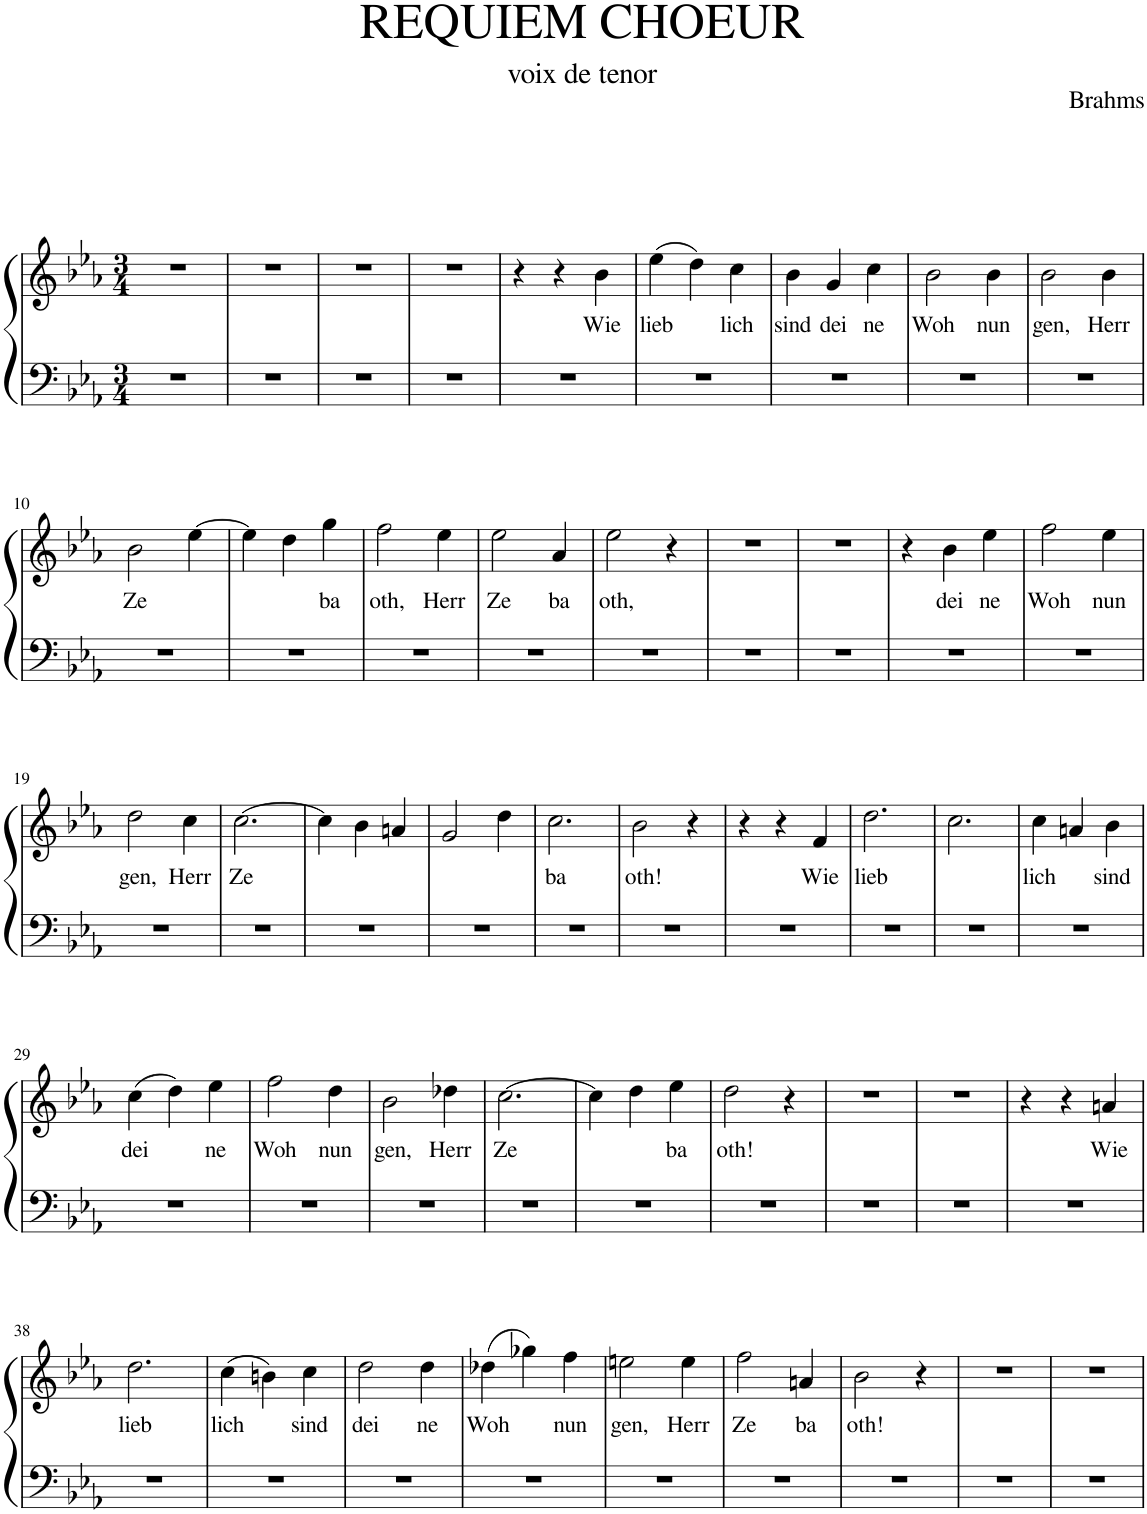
**kern	**kern	**text
*part1	*part1	*part1
*staff2	*staff1	*staff1
*I"Piano	*	*
*I'Pno.	*	*
*clefF4	*clefG2	*
*k[b-e-a-]	*k[b-e-a-]	*
*M3/4	*M3/4	*
=1	=1	=1
2.r	2.r	.
=2	=2	=2
2.r	2.r	.
=3	=3	=3
2.r	2.r	.
=4	=4	=4
2.r	2.r	.
=5	=5	=5
2.r	4r	.
.	4r	.
!	!	!LO:LY:b
.	4b-\	Wie
=6	=6	=6
!	!	!LO:LY:b
2.r	(4ee-\	lieb
.	4dd\)	.
!	!	!LO:LY:b
.	4cc\	lich
=7	=7	=7
!	!	!LO:LY:b
2.r	4b-\	sind
!	!	!LO:LY:b
.	4g/	dei
!	!	!LO:LY:b
.	4cc\	ne
=8	=8	=8
!	!	!LO:LY:b
2.r	2b-\	Woh
!	!	!LO:LY:b
.	4b-\	nun
=9	=9	=9
!	!	!LO:LY:b
2.r	2b-\	gen,
!	!	!LO:LY:b
.	4b-\	Herr
!!LO:LB:g=z
=10	=10	=10
!	!	!LO:LY:b
2.r	2b-\	Ze
.	[4ee-\	.
=11	=11	=11
2.r	4ee-\]	.
.	4dd\	.
!	!	!LO:LY:b
.	4gg\	ba
=12	=12	=12
!	!	!LO:LY:b
2.r	2ff\	oth,
!	!	!LO:LY:b
.	4ee-\	Herr
=13	=13	=13
!	!	!LO:LY:b
2.r	2ee-\	Ze
!	!	!LO:LY:b
.	4a-/	ba
=14	=14	=14
!	!	!LO:LY:b
2.r	2ee-\	oth,
.	4r	.
=15	=15	=15
2.r	2.r	.
=16	=16	=16
2.r	2.r	.
=17	=17	=17
2.r	4r	.
!	!	!LO:LY:b
.	4b-\	dei
!	!	!LO:LY:b
.	4ee-\	ne
=18	=18	=18
!	!	!LO:LY:b
2.r	2ff\	Woh
!	!	!LO:LY:b
.	4ee-\	nun
!!LO:LB:g=z
=19	=19	=19
!	!	!LO:LY:b
2.r	2dd\	gen,
!	!	!LO:LY:b
.	4cc\	Herr
=20	=20	=20
!	!	!LO:LY:b
2.r	[2.cc\	Ze
=21	=21	=21
2.r	4cc\]	.
.	4b-\	.
.	4an/	.
=22	=22	=22
2.r	2g/	.
.	4dd\	.
=23	=23	=23
!	!	!LO:LY:b
2.r	2.cc\	ba
=24	=24	=24
!	!	!LO:LY:b
2.r	2b-\	oth!
.	4r	.
=25	=25	=25
2.r	4r	.
.	4r	.
!	!	!LO:LY:b
.	4f/	Wie
=26	=26	=26
!	!	!LO:LY:b
2.r	2.dd\	lieb
=27	=27	=27
2.r	2.cc\	.
=28	=28	=28
!	!	!LO:LY:b
2.r	4cc\	lich
.	4an/	.
!	!	!LO:LY:b
.	4b-\	sind
!!LO:LB:g=z
=29	=29	=29
!	!	!LO:LY:b
2.r	(4cc\	dei
.	4dd\)	.
!	!	!LO:LY:b
.	4ee-\	ne
=30	=30	=30
!	!	!LO:LY:b
2.r	2ff\	Woh
!	!	!LO:LY:b
.	4dd\	nun
=31	=31	=31
!	!	!LO:LY:b
2.r	2b-\	gen,
!	!	!LO:LY:b
.	4dd-X\	Herr
=32	=32	=32
!	!	!LO:LY:b
2.r	[2.cc\	Ze
=33	=33	=33
2.r	4cc\]	.
.	4dd\	.
!	!	!LO:LY:b
.	4ee-\	ba
=34	=34	=34
!	!	!LO:LY:b
2.r	2dd\	oth!
.	4r	.
=35	=35	=35
2.r	2.r	.
=36	=36	=36
2.r	2.r	.
=37	=37	=37
2.r	4r	.
.	4r	.
!	!	!LO:LY:b
.	4an/	Wie
!!LO:LB:g=z
=38	=38	=38
!	!	!LO:LY:b
2.r	2.dd\	lieb
=39	=39	=39
!	!	!LO:LY:b
2.r	(4cc\	lich
.	4bn\)	.
!	!	!LO:LY:b
.	4cc\	sind
=40	=40	=40
!	!	!LO:LY:b
2.r	2dd\	dei
!	!	!LO:LY:b
.	4dd\	ne
=41	=41	=41
!	!	!LO:LY:b
2.r	(4dd-X\	Woh
.	4gg-X\)	.
!	!	!LO:LY:b
.	4ff\	nun
=42	=42	=42
!	!	!LO:LY:b
2.r	2een\	gen,
!	!	!LO:LY:b
.	4ee\	Herr
=43	=43	=43
!	!	!LO:LY:b
2.r	2ff\	Ze
!	!	!LO:LY:b
.	4an/	ba
=44	=44	=44
!	!	!LO:LY:b
2.r	2b-\	oth!
.	4r	.
=45	=45	=45
2.r	2.r	.
=46	=46	=46
2.r	2.r	.
=	=	=
*-	*-	*-
